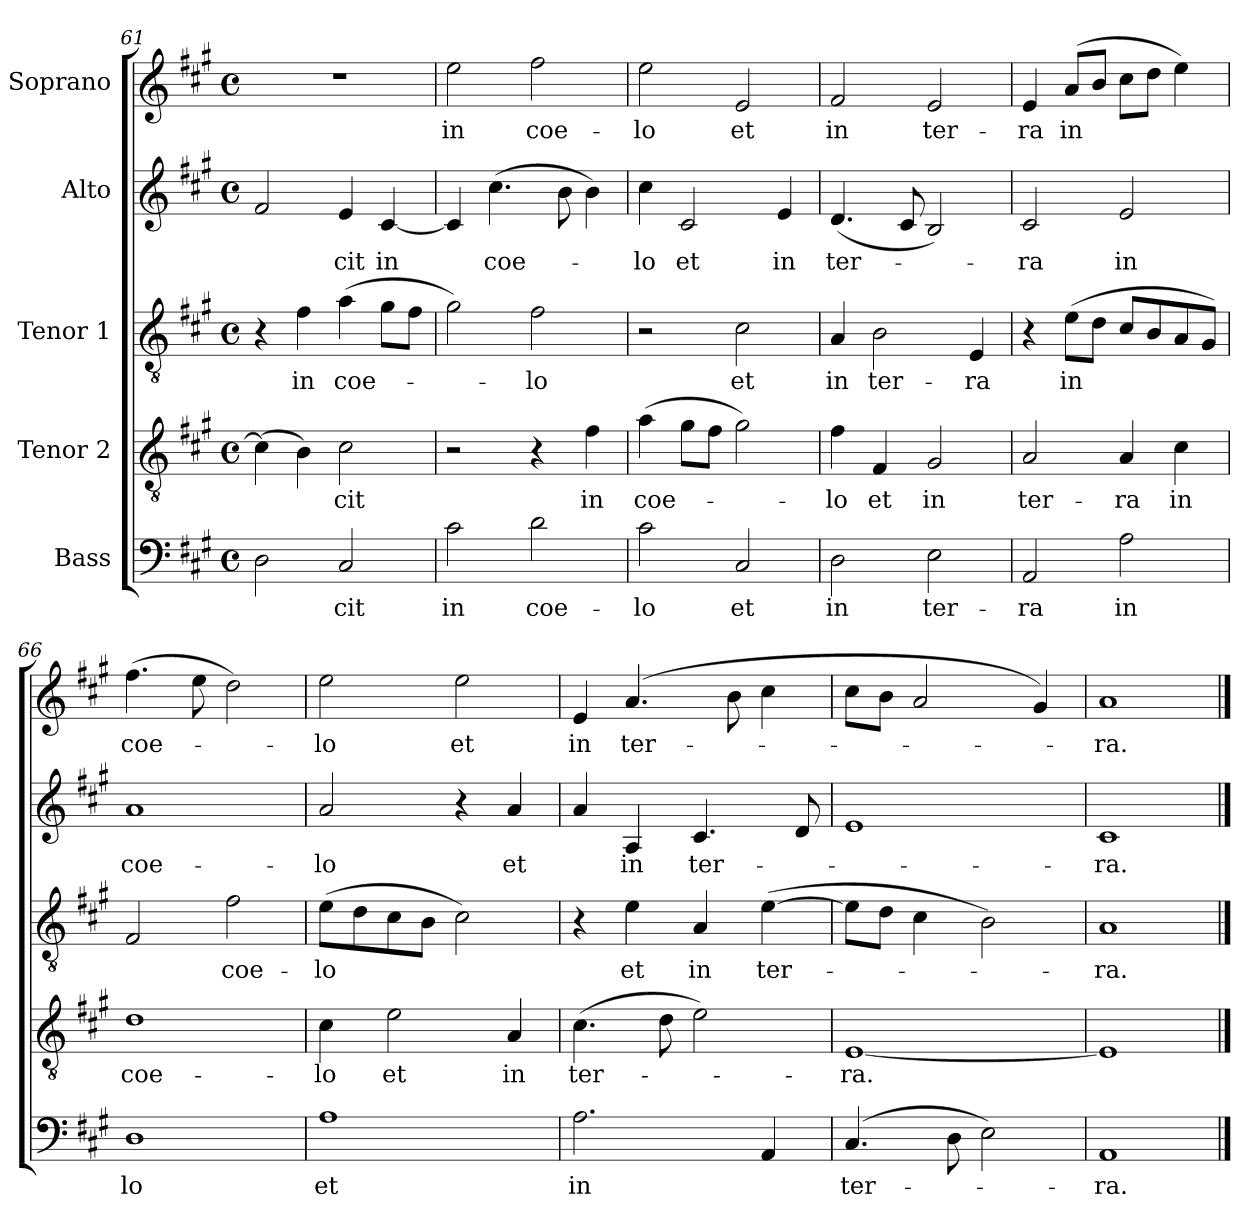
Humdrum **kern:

**kern	**text	**kern	**text	**kern	**text	**kern	**text	**kern	**text
*part5	*part5	*part4	*part4	*part3	*part3	*part2	*part2	*part1	*part1
*staff5	*staff5	*staff4	*staff4	*staff3	*staff3	*staff2	*staff2	*staff1	*staff1
*I"Bass	*	*I"Tenor 2	*	*I"Tenor 1	*	*I"Alto	*	*I"Soprano	*
!!LO:LB:g=z
*clefF4	*	*clefGv2	*	*clefGv2	*	*clefG2	*	*clefG2	*
*k[f#c#g#]	*	*k[f#c#g#]	*	*k[f#c#g#]	*	*k[f#c#g#]	*	*k[f#c#g#]	*
*f#:	*	*f#:	*	*f#:	*	*f#:	*	*f#:	*
*M4/4	*	*M4/4	*	*M4/4	*	*M4/4	*	*M4/4	*
*met(c)	*	*met(c)	*	*met(c)	*	*met(c)	*	*met(c)	*
=61	=61	=61	=61	=61	=61	=61	=61	=61	=61
2D\	.	(4c#\]	.	4r	.	2f#/	.	1r	.
.	.	4B\)	.	4f#\	in	.	.	.	.
2C#/	-cit	2c#\	-cit	(4a\	coe-	4e/	-cit	.	.
.	.	.	.	8g#\L	.	[4c#/	in	.	.
.	.	.	.	8f#\J	.	.	.	.	.
=62	=62	=62	=62	=62	=62	=62	=62	=62	=62
2c#\	in	2r	.	2g#\)	.	4c#/]	.	2ee\	in
.	.	.	.	.	.	(4.cc#\	coe-	.	.
2d\	coe-	4r	.	2f#\	-lo	.	.	2ff#\	coe-
.	.	.	.	.	.	8b\	.	.	.
.	.	4f#\	in	.	.	4b\)	.	.	.
=63	=63	=63	=63	=63	=63	=63	=63	=63	=63
2c#\	-lo	(4a\	coe-	2r	.	4cc#\	-lo	2ee\	-lo
.	.	8g#\L	.	.	.	2c#/	et	.	.
.	.	8f#\J	.	.	.	.	.	.	.
2C#/	et	2g#\)	.	2c#\	et	.	.	2e/	et
.	.	.	.	.	.	4e/	in	.	.
=64	=64	=64	=64	=64	=64	=64	=64	=64	=64
2D\	in	4f#\	-lo	4A/	in	(4.d/	ter-	2f#/	in
.	.	4F#/	et	2B\	ter-	.	.	.	.
.	.	.	.	.	.	8c#/	.	.	.
2E\	ter-	2G#/	in	.	.	2B/)	.	2e/	ter-
.	.	.	.	4E/	-ra	.	.	.	.
=65	=65	=65	=65	=65	=65	=65	=65	=65	=65
2AA/	-ra	2A/	-ter-	4r	.	2c#/	-ra	4e/	-ra
.	.	.	.	(8e\L	in	.	.	(8a/L	in
.	.	.	.	8d\J	.	.	.	8b/J	.
2A\	in	4A/	-ra	8c#/L	.	2e/	in	8cc#\L	.
.	.	.	.	8B/	.	.	.	8dd\J	.
.	.	4c#\	in	8A/	.	.	.	4ee\)	.
.	.	.	.	8G#/J)	.	.	.	.	.
!!LO:LB:g=z
=66	=66	=66	=66	=66	=66	=66	=66	=66	=66
1D	lo	1d	coe-	2F#/	.	1a	coe-	(4.ff#\	coe-
.	.	.	.	.	.	.	.	8ee\	.
.	.	.	.	2f#\	coe-	.	.	2dd\)	.
=67	=67	=67	=67	=67	=67	=67	=67	=67	=67
1A	et	4c#\	-lo	(8e\L	-lo	2a/	-lo	2ee\	-lo
.	.	.	.	8d\	.	.	.	.	.
.	.	2e\	et	8c#\	.	.	.	.	.
.	.	.	.	8B\J	.	.	.	.	.
.	.	.	.	2c#\)	.	4r	.	2ee\	et
.	.	4A/	in	.	.	4a/	et	.	.
=68	=68	=68	=68	=68	=68	=68	=68	=68	=68
2.A\	in	(4.c#\	ter-	4r	.	4a/	.	4e/	in
.	.	.	.	4e\	et	4A/	in	(4.a/	ter-
.	.	8d\	.	.	.	.	.	.	.
.	.	2e\)	.	4A/	in	4.c#/	ter-	.	.
.	.	.	.	.	.	.	.	8b\	.
4AA/	.	.	.	([4e\	ter-	.	.	4cc#\	.
.	.	.	.	.	.	8d/	.	.	.
=69	=69	=69	=69	=69	=69	=69	=69	=69	=69
(4.C#/	ter-	[1E	-ra.	8e\L]	.	1e	.	8cc#\L	.
.	.	.	.	8d\J	.	.	.	8b\J	.
.	.	.	.	4c#\	.	.	.	2a/	.
8D\	.	.	.	.	.	.	.	.	.
2E\)	.	.	.	2B\)	.	.	.	.	.
.	.	.	.	.	.	.	.	4g#/)	.
=70	=70	=70	=70	=70	=70	=70	=70	=70	=70
1AA	-ra.	1E]	.	1A	-ra.	1c#	-ra.	1a	-ra.
==	==	==	==	==	==	==	==	==	==
*-	*-	*-	*-	*-	*-	*-	*-	*-	*-
